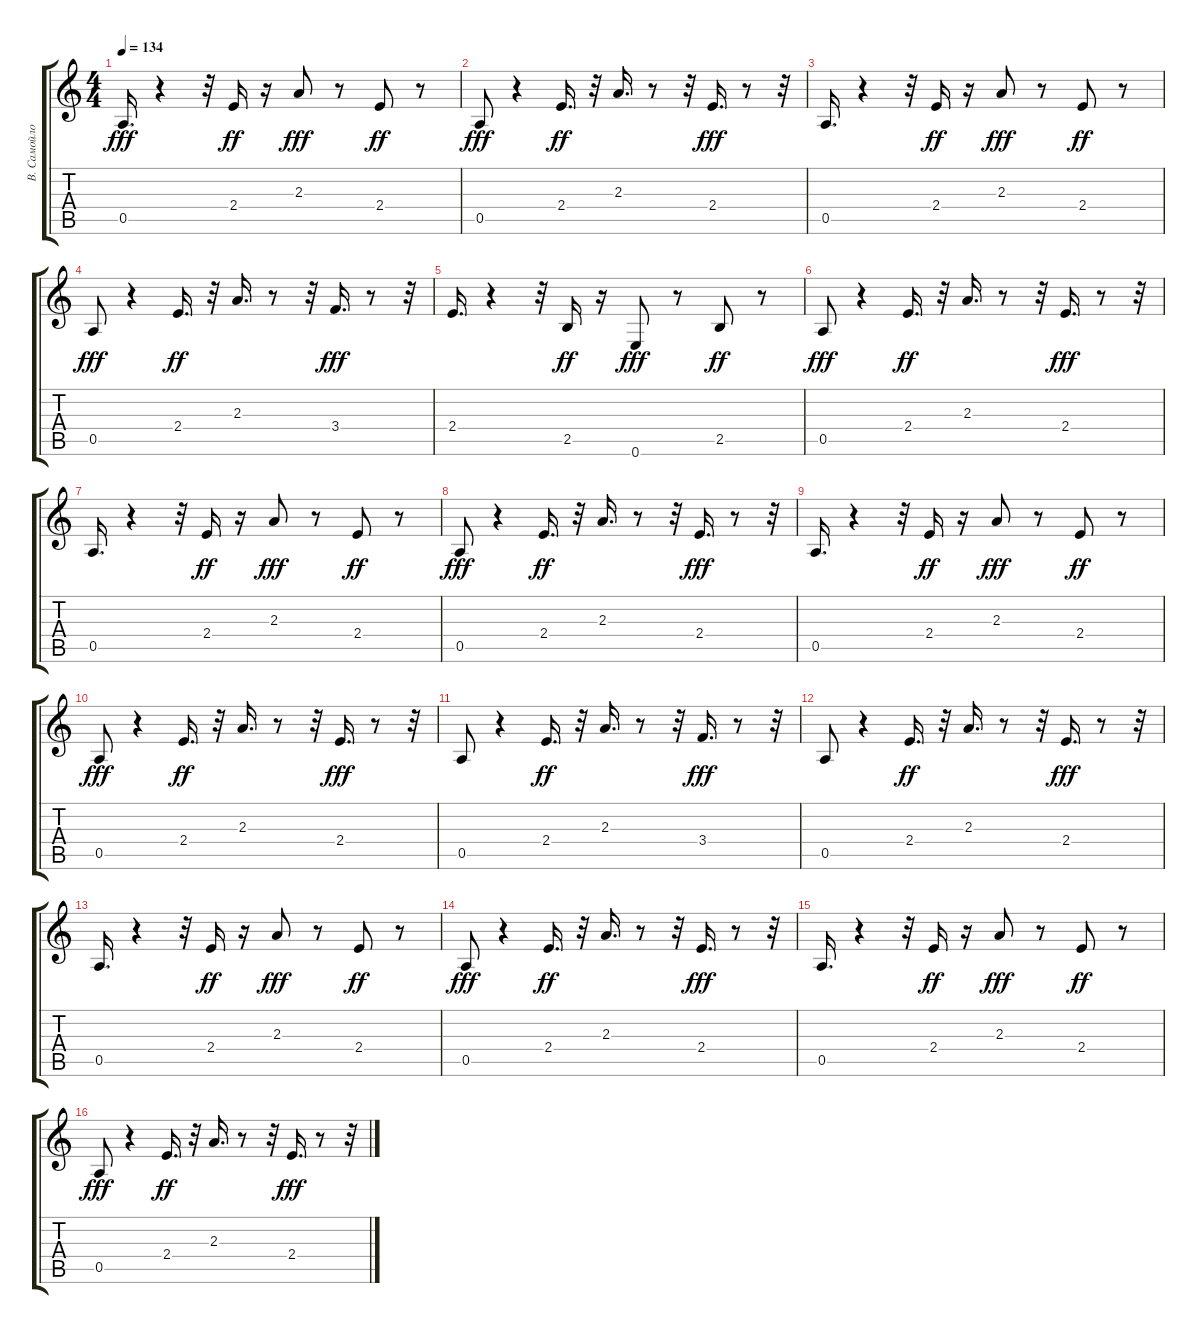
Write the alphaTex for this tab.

\track ("В. Самойлов" "В. Самойло") {instrument distortionguitar}
\staff {score tabs}
\tuning (E4 B3 G3 D3 A2 E2) {hide}
\ts (4 4)
\tempo 134
\clef g2
\ks c
0.5.16{d dy fff} r.4 r.32 2.4.16{dy ff} r.16 2.3.8{dy fff} r.8 2.4.8{dy ff} r.8 |
0.5.8{dy fff} r.4 2.4.16{d dy ff} r.32 2.3.16{d} r.8 r.32 2.4.16{d dy fff} r.8 r.32 |
0.5.16{d} r.4 r.32 2.4.16{dy ff} r.16 2.3.8{dy fff} r.8 2.4.8{dy ff} r.8 |
0.5.8{dy fff} r.4 2.4.16{d dy ff} r.32 2.3.16{d} r.8 r.32 3.4.16{d dy fff} r.8 r.32 |
2.4.16{d} r.4 r.32 2.5.16{dy ff} r.16 0.6.8{dy fff} r.8 2.5.8{dy ff} r.8 |
0.5.8{dy fff} r.4 2.4.16{d dy ff} r.32 2.3.16{d} r.8 r.32 2.4.16{d dy fff} r.8 r.32 |
0.5.16{d} r.4 r.32 2.4.16{dy ff} r.16 2.3.8{dy fff} r.8 2.4.8{dy ff} r.8 |
0.5.8{dy fff} r.4 2.4.16{d dy ff} r.32 2.3.16{d} r.8 r.32 2.4.16{d dy fff} r.8 r.32 |
0.5.16{d} r.4 r.32 2.4.16{dy ff} r.16 2.3.8{dy fff} r.8 2.4.8{dy ff} r.8 |
0.5.8{dy fff} r.4 2.4.16{d dy ff} r.32 2.3.16{d} r.8 r.32 2.4.16{d dy fff} r.8 r.32 |
0.5.8 r.4 2.4.16{d dy ff} r.32 2.3.16{d} r.8 r.32 3.4.16{d dy fff} r.8 r.32 |
0.5.8 r.4 2.4.16{d dy ff} r.32 2.3.16{d} r.8 r.32 2.4.16{d dy fff} r.8 r.32 |
0.5.16{d} r.4 r.32 2.4.16{dy ff} r.16 2.3.8{dy fff} r.8 2.4.8{dy ff} r.8 |
0.5.8{dy fff} r.4 2.4.16{d dy ff} r.32 2.3.16{d} r.8 r.32 2.4.16{d dy fff} r.8 r.32 |
0.5.16{d} r.4 r.32 2.4.16{dy ff} r.16 2.3.8{dy fff} r.8 2.4.8{dy ff} r.8 |
0.5.8{dy fff} r.4 2.4.16{d dy ff} r.32 2.3.16{d} r.8 r.32 2.4.16{d dy fff} r.8 r.32
